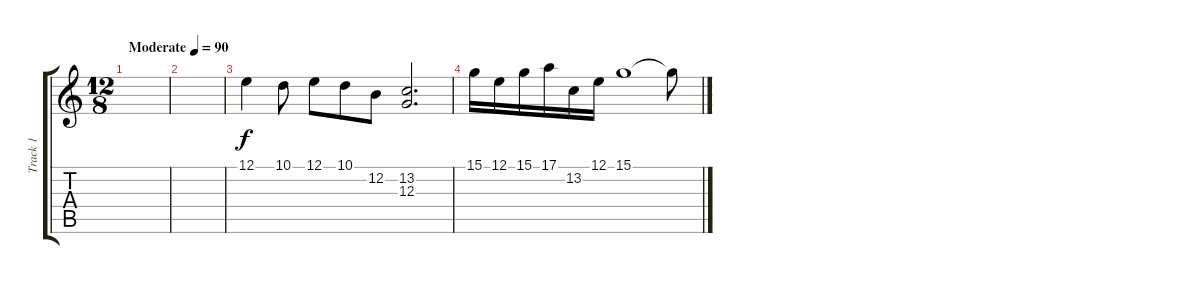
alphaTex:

\track ("Track 1" "Track 1") {instrument flute}
\staff {score tabs}
\tuning (E4 B3 G3 D3 A2 E2) {hide}
\ts (12 8)
\tempo (90 "Moderate")
\clef g2
\ks c
|
|
12.1.4 10.1.8 12.1.8 10.1.8 12.2.8 (13.2 12.3).2{d} |
15.1.16 12.1.16 15.1.16 17.1.16 13.2.16 12.1.16 15.1.1 15.1{t}.8
